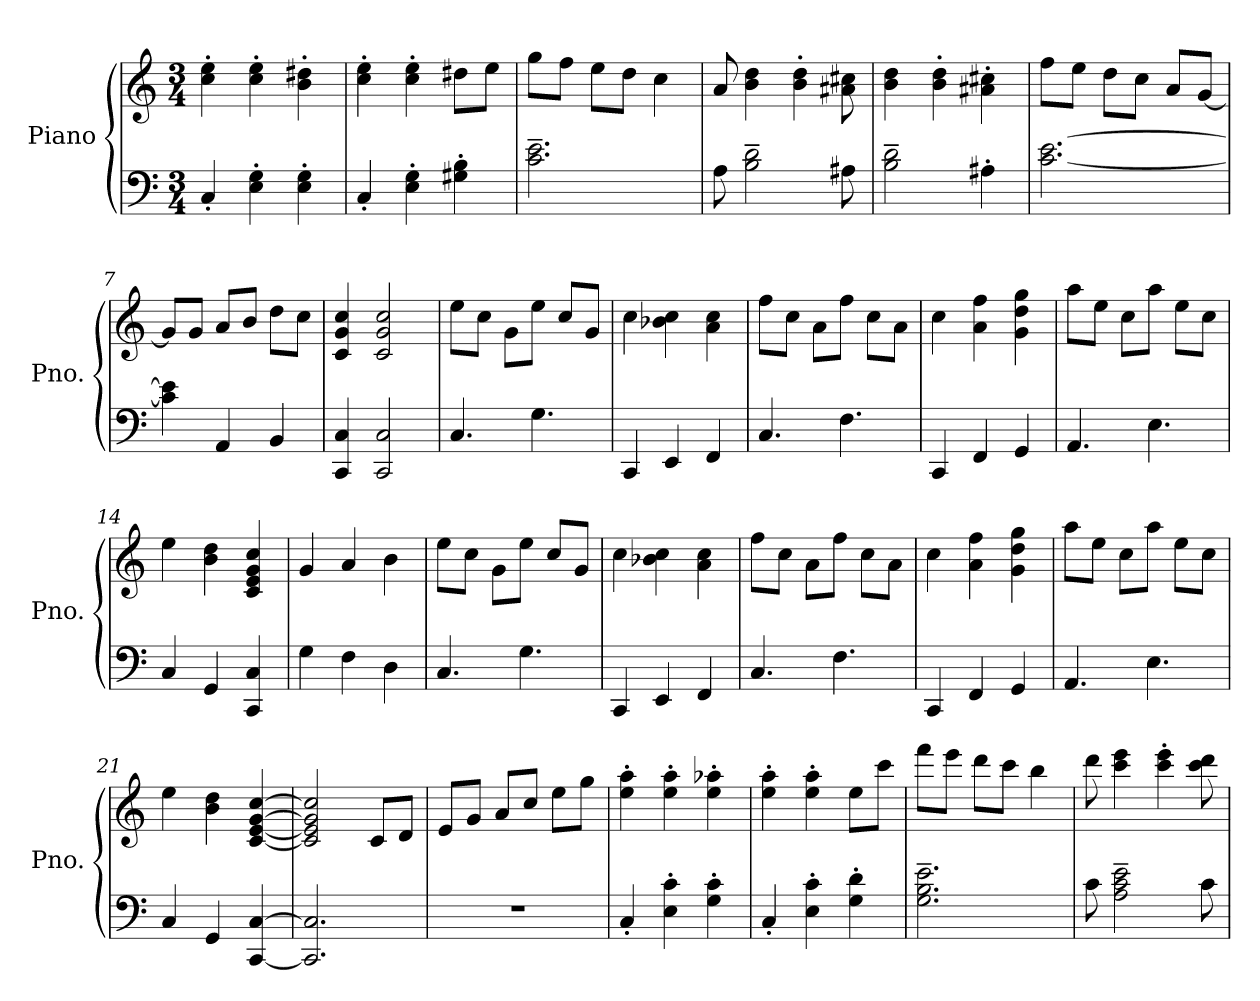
**kern	**kern
*part1	*part1
*staff2	*staff1
*I"Piano	*
*I'Pno.	*
*clefF4	*clefG2
*k[]	*k[]
*M3/4	*M3/4
*MM200	*MM200
=1	=1
4C'/	4cc\' 4ee\'
4E\' 4G\'	4cc\' 4ee\'
4E\' 4G\'	4b\' 4dd#X\'
=2	=2
4C'/	4cc\' 4ee\'
4E\' 4G\'	4cc\' 4ee\'
4G#X\' 4B\'	8dd#X\L
.	8ee\J
=3	=3
2.c\~ 2.e\~	8gg\L
.	8ff\J
.	8ee\L
.	8dd\J
.	4cc\
=4	=4
8A\	8a/
2B\~ 2d\~	4b\ 4dd\
.	4b\' 4dd\'
8A#X\	8a#X\ 8cc#X\
=5	=5
2B\~ 2d\~	4b\ 4dd\
.	4b\' 4dd\'
4A#X'\	4a#X\' 4cc#X\'
=6	=6
[2.c\ [2.e\	8ff\L
.	8ee\J
.	8dd\L
.	8cc\J
.	8a/L
.	[8g/J
=7	=7
4c\] 4e\]	8g/L]
.	8g/J
4AA/	8a/L
.	8b/J
4BB/	8dd\L
.	8cc\J
!!LO:LB:g=z
=8	=8
4CC/ 4C/	4c/ 4g/ 4cc/
2CC/ 2C/	2c/ 2g/ 2cc/
=9	=9
4.C/	8ee\L
.	8cc\J
.	8g\L
4.G\	8ee\J
.	8cc/L
.	8g/J
=10	=10
4CC/	4cc\
4EE/	4b-X\ 4cc\
4FF/	4a\ 4cc\
=11	=11
4.C/	8ff\L
.	8cc\J
.	8a\L
4.F\	8ff\J
.	8cc\L
.	8a\J
=12	=12
4CC/	4cc\
4FF/	4a\ 4ff\
4GG/	4g\ 4dd\ 4gg\
=13	=13
4.AA/	8aa\L
.	8ee\J
.	8cc\L
4.E\	8aa\J
.	8ee\L
.	8cc\J
=14	=14
4C/	4ee\
4GG/	4b\ 4dd\
4CC/ 4C/	4c/ 4e/ 4g/ 4cc/
=15	=15
4G\	4g/
4F\	4a/
4D\	4b\
!!LO:LB:g=z
=16	=16
4.C/	8ee\L
.	8cc\J
.	8g\L
4.G\	8ee\J
.	8cc/L
.	8g/J
=17	=17
4CC/	4cc\
4EE/	4b-X\ 4cc\
4FF/	4a\ 4cc\
=18	=18
4.C/	8ff\L
.	8cc\J
.	8a\L
4.F\	8ff\J
.	8cc\L
.	8a\J
=19	=19
4CC/	4cc\
4FF/	4a\ 4ff\
4GG/	4g\ 4dd\ 4gg\
=20	=20
4.AA/	8aa\L
.	8ee\J
.	8cc\L
4.E\	8aa\J
.	8ee\L
.	8cc\J
=21	=21
4C/	4ee\
4GG/	4b\ 4dd\
[4CC/ [4C/	[4c/ [4e/ [4g/ [4cc/
=22	=22
2.CC/] 2.C/]	2c/] 2e/] 2g/] 2cc/]
.	8c/L
.	8d/J
=23	=23
2.r	8e/L
.	8g/J
.	8a/L
.	8cc/J
.	8ee\L
.	8gg\J
!!LO:LB:g=z
=24	=24
4C'/	4ee\' 4aa\'
4E\' 4c\'	4ee\' 4aa\'
4G\' 4c\'	4ee\' 4aa-X\'
=25	=25
4C'/	4ee\' 4aa\'
4E\' 4c\'	4ee\' 4aa\'
4G\' 4d\'	8ee\L
.	8ccc\J
=26	=26
2.G\~ 2.B\~ 2.e\~	8fff\L
.	8eee\J
.	8ddd\L
.	8ccc\J
.	4bb\
=27	=27
8c\	8ddd\
2A\~ 2c\~ 2e\~	4ccc\ 4eee\
.	4ccc\' 4eee\'
8c\	8ccc\ 8ddd\
=	=
*-	*-
